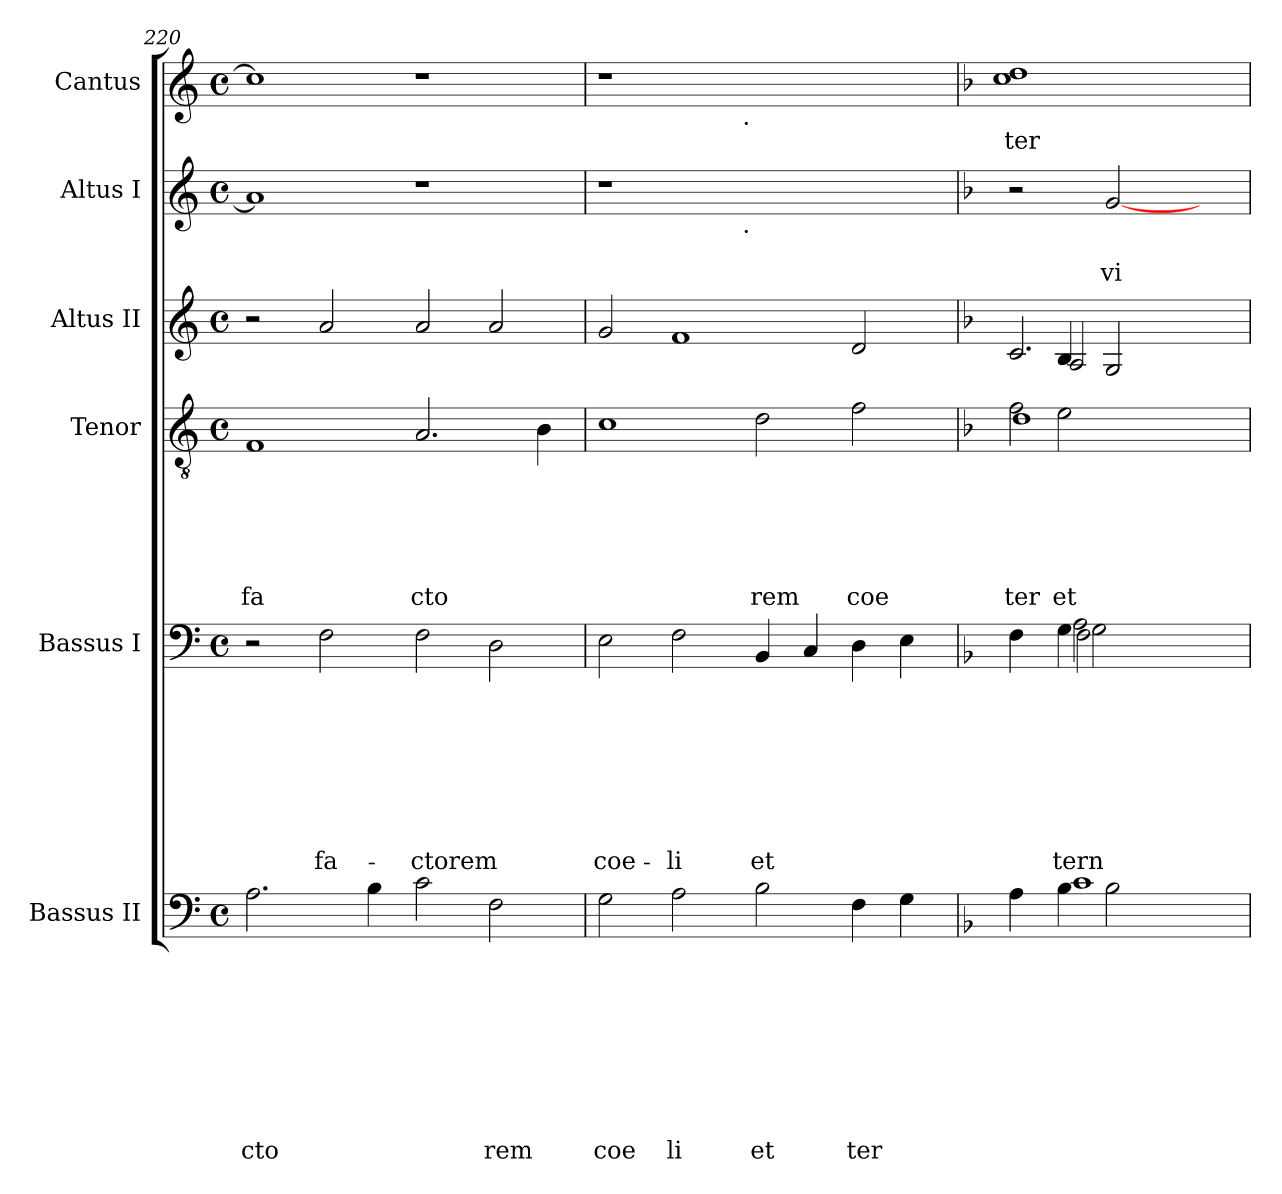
**kern	**text	**text	**text	**text	**text	**text	**text	**text	**text	**kern	**text	**text	**text	**text	**text	**text	**text	**text	**kern	**text	**text	**text	**text	**text	**text	**kern	**kern	**text	**text	**kern	**text
*part6	*part6	*part6	*part6	*part6	*part6	*part6	*part6	*part6	*part6	*part5	*part5	*part5	*part5	*part5	*part5	*part5	*part5	*part5	*part4	*part4	*part4	*part4	*part4	*part4	*part4	*part3	*part2	*part2	*part2	*part1	*part1
*staff6	*staff6	*staff6	*staff6	*staff6	*staff6	*staff6	*staff6	*staff6	*staff6	*staff5	*staff5	*staff5	*staff5	*staff5	*staff5	*staff5	*staff5	*staff5	*staff4	*staff4	*staff4	*staff4	*staff4	*staff4	*staff4	*staff3	*staff2	*staff2	*staff2	*staff1	*staff1
*I"Bassus II	*	*	*	*	*	*	*	*	*	*I"Bassus I	*	*	*	*	*	*	*	*	*I"Tenor	*	*	*	*	*	*	*I"Altus II	*I"Altus I	*	*	*I"Cantus	*
*I'B II	*	*	*	*	*	*	*	*	*	*I'B I	*	*	*	*	*	*	*	*	*I'T	*	*	*	*	*	*	*I'A II	*I'A I	*	*	*	*
*clefF4	*	*	*	*	*	*	*	*	*	*clefF4	*	*	*	*	*	*	*	*	*clefGv2	*	*	*	*	*	*	*clefG2	*clefG2	*	*	*clefG2	*
*k[]	*	*	*	*	*	*	*	*	*	*k[]	*	*	*	*	*	*	*	*	*k[]	*	*	*	*	*	*	*k[]	*k[]	*	*	*k[]	*
*C:	*	*	*	*	*	*	*	*	*	*C:	*	*	*	*	*	*	*	*	*C:	*	*	*	*	*	*	*C:	*C:	*	*	*C:	*
*M4/4	*	*	*	*	*	*	*	*	*	*M4/4	*	*	*	*	*	*	*	*	*M4/4	*	*	*	*	*	*	*M4/4	*M4/4	*	*	*M4/4	*
*met(c)	*	*	*	*	*	*	*	*	*	*met(c)	*	*	*	*	*	*	*	*	*met(c)	*	*	*	*	*	*	*met(c)	*met(c)	*	*	*met(c)	*
=220	=220	=220	=220	=220	=220	=220	=220	=220	=220	=220	=220	=220	=220	=220	=220	=220	=220	=220	=220	=220	=220	=220	=220	=220	=220	=220	=220	=220	=220	=220	=220
!	!	!	!	!	!	!	!	!	!LO:LY:b	!	!	!	!	!	!	!	!	!	!	!	!	!	!	!	!LO:LY:b	!	!	!	!	!	!
2.A\	.	.	.	.	.	.	.	.	cto	2r	.	.	.	.	.	.	.	.	1F	.	.	.	.	.	fa	2r	1a]	.	.	1cc]	.
!	!	!	!	!	!	!	!	!	!	!	!	!	!	!	!	!	!	!LO:LY:b	!	!	!	!	!	!	!	!	!	!	!	!	!
.	.	.	.	.	.	.	.	.	.	2F\	.	.	.	.	.	.	.	fa-	.	.	.	.	.	.	.	2a/	.	.	.	.	.
4B\	.	.	.	.	.	.	.	.	.	.	.	.	.	.	.	.	.	.	.	.	.	.	.	.	.	.	.	.	.	.	.
!	!	!	!	!	!	!	!	!	!	!	!	!	!	!	!	!	!	!LO:LY:b	!	!	!	!	!	!	!LO:LY:b	!	!	!	!	!	!
2c\	.	.	.	.	.	.	.	.	.	2F\	.	.	.	.	.	.	.	-ctorem	2.A/	.	.	.	.	.	cto	2a/	1r	.	.	1r	.
!	!	!	!	!	!	!	!	!	!LO:LY:b	!	!	!	!	!	!	!	!	!	!	!	!	!	!	!	!	!	!	!	!	!	!
2F\	.	.	.	.	.	.	.	.	rem	2D\	.	.	.	.	.	.	.	.	.	.	.	.	.	.	.	2a/	.	.	.	.	.
.	.	.	.	.	.	.	.	.	.	.	.	.	.	.	.	.	.	.	4B\	.	.	.	.	.	.	.	.	.	.	.	.
=221	=221	=221	=221	=221	=221	=221	=221	=221	=221	=221	=221	=221	=221	=221	=221	=221	=221	=221	=221	=221	=221	=221	=221	=221	=221	=221	=221	=221	=221	=221	=221
!	!	!	!	!	!	!	!	!	!LO:LY:b	!	!	!	!	!	!	!	!	!LO:LY:b	!	!	!	!	!	!	!	!	!	!	!	!	!
*	*	*	*	*	*	*	*	*	*	*	*	*	*	*	*	*	*	*	*	*	*	*	*	*	*	*	*^	*	*	*^	*
2G\	.	.	.	.	.	.	.	.	coe	2E\	.	.	.	.	.	.	.	coe-	1c	.	.	.	.	.	.	2g/	1r	2ryy	.	.	1r	2ryy	.
!	!	!	!	!	!	!	!	!	!LO:LY:b	!	!	!	!	!	!	!	!	!LO:LY:b	!	!	!	!	!	!	!	!	!	!	!	!	!	!	!
2A\	.	.	.	.	.	.	.	.	li	2F\	.	.	.	.	.	.	.	-li	.	.	.	.	.	.	.	1f	.	4...ryy	.	.	.	4...ryy	.
!	!	!	!	!	!	!	!	!	!	!	!	!	!	!	!	!	!	!	!	!	!	!	!	!	!	!	!	!	!	!	!	!LO:TX:b:t=.	!
!	!	!	!	!	!	!	!	!	!	!	!	!	!	!	!	!	!	!	!	!	!	!	!	!	!	!	!	!LO:TX:b:t=.	!	!	!	!	!
.	.	.	.	.	.	.	.	.	.	.	.	.	.	.	.	.	.	.	.	.	.	.	.	.	.	.	.	1ryy	.	.	.	1ryy	.
!	!	!	!	!	!	!	!	!	!LO:LY:b	!	!	!	!	!	!	!	!	!LO:LY:b	!	!	!	!	!	!	!LO:LY:b	!	!	!	!	!	!	!	!
2B\	.	.	.	.	.	.	.	.	et	4BB/	.	.	.	.	.	.	.	et	2d\	.	.	.	.	.	rem	.	1ryy	.	.	.	1ryy	.	.
.	.	.	.	.	.	.	.	.	.	4C/	.	.	.	.	.	.	.	.	.	.	.	.	.	.	.	.	.	.	.	.	.	.	.
!	!	!	!	!	!	!	!	!	!LO:LY:b	!	!	!	!	!	!	!	!	!	!	!	!	!	!	!	!LO:LY:b	!	!	!	!	!	!	!	!
4F\	.	.	.	.	.	.	.	.	ter	4D\	.	.	.	.	.	.	.	.	2f\	.	.	.	.	.	coe	2d/	.	.	.	.	.	.	.
4G\	.	.	.	.	.	.	.	.	.	4E\	.	.	.	.	.	.	.	.	.	.	.	.	.	.	.	.	.	.	.	.	.	.	.
.	.	.	.	.	.	.	.	.	.	.	.	.	.	.	.	.	.	.	.	.	.	.	.	.	.	.	.	32ryy	.	.	.	32ryy	.
*	*	*	*	*	*	*	*	*	*	*	*	*	*	*	*	*	*	*	*	*	*	*	*	*	*	*	*v	*v	*	*	*	*	*
*	*	*	*	*	*	*	*	*	*	*	*	*	*	*	*	*	*	*	*	*	*	*	*	*	*	*	*	*	*	*v	*v	*
!!LO:LB:g=z
=222	=222	=222	=222	=222	=222	=222	=222	=222	=222	=222	=222	=222	=222	=222	=222	=222	=222	=222	=222	=222	=222	=222	=222	=222	=222	=222	=222	=222	=222	=222	=222
*k[b-]	*	*	*	*	*	*	*	*	*	*k[b-]	*	*	*	*	*	*	*	*	*k[b-]	*	*	*	*	*	*	*k[b-]	*k[b-]	*	*	*k[b-]	*
*F:	*	*	*	*	*	*	*	*	*	*F:	*	*	*	*	*	*	*	*	*F:	*	*	*	*	*	*	*F:	*F:	*	*	*F:	*
*^	*	*	*	*	*	*	*	*	*	*^	*	*	*	*	*	*	*	*	*	*	*	*	*	*	*	*	*^	*	*	*^	*
*	*	*	*	*	*	*	*	*	*	*	*	*^	*	*	*	*	*	*	*	*	*	*	*	*	*	*	*	*	*	*	*	*	*	*	*
*	*	*	*	*	*	*	*	*	*	*	*	*	*^	*	*	*	*	*	*	*	*	*	*	*	*	*	*	*	*	*	*	*	*	*	*	*
!	!	!	!	!	!	!	!	!	!	!	!	!	!	!	!	!	!	!	!	!	!	!	!	!	!	!	!	!	!LO:LY:b	!	!	!	!	!	!	!	!
*	*	*	*	*	*	*	*	*	*	*	*	*	*	*	*	*	*	*	*	*	*	*	*^	*	*	*	*	*	*	*	*	*	*	*	*	*	*
*	*	*	*	*	*	*	*	*	*	*	*	*	*	*	*	*	*	*	*	*	*	*	*	*^	*	*	*	*	*	*	*	*	*	*	*	*	*	*
!	!	!	!	!	!	!	!	!	!	!	!	!	!	!	!	!	!	!	!	!	!	!	!	!	!	!	!	!	!	!	!LO:LY:b	!	!	!	!	!	!	!	!LO:LY:b
*	*	*	*	*	*	*	*	*	*	*	*	*	*	*	*	*	*	*	*	*	*	*	*	*	*	*	*	*	*	*	*	*^	*	*	*	*	*	*	*
*	*	*	*	*	*	*	*	*	*	*	*	*	*	*	*	*	*	*	*	*	*	*	*	*	*	*	*	*	*	*	*	*	*	*v	*v	*	*	*	*	*
*	*	*	*	*	*	*	*	*	*	*	*	*	*	*	*	*	*	*	*	*	*	*	*	*	*	*	*	*	*	*	*	*	*^	*	*	*	*v	*v	*
4A\	4ryy	.	.	.	.	.	.	.	.	.	4F\	4ryy	4ryy	4ryy	.	.	.	.	.	.	.	.	2f\	4ryy	1d	.	.	.	.	.	ter	2.c/	4ryy	4ryy	2r	.	.	1cc 1dd	ter
!	!	!	!	!	!	!	!	!	!	!	!	!	!	!	!	!	!	!	!	!	!	!LO:LY:b	!	!	!	!	!	!	!	!	!LO:LY:b	!	!	!	!	!	!	!	!
4B-\	1c	.	.	.	.	.	.	.	.	.	4G\	2A\	2F\	2G\	.	.	.	.	.	.	.	tern-	.	2e\	.	.	.	.	.	.	et	.	4B-/	2A/	.	.	.	.	.
!	!	!	!	!	!	!	!	!	!	!	!	!	!	!	!	!	!	!	!	!	!	!	!	!	!	!	!	!	!	!	!	!	!	!	!	!	!LO:LY:b	!	!
2B-\	.	.	.	.	.	.	.	.	.	.	2ryy	.	.	.	.	.	.	.	.	.	.	.	4ryy	.	.	.	.	.	.	.	.	.	2G/	.	[<2g/	.	vi	.	.
.	.	.	.	.	.	.	.	.	.	.	.	2ryy	2ryy	2ryy	.	.	.	.	.	.	.	.	2ryy	4ryy	.	.	.	.	.	.	.	4ryy	.	4ryy	.	.	.	.	.
4ryy	.	.	.	.	.	.	.	.	.	.	4ryy	.	.	.	.	.	.	.	.	.	.	.	.	4ryy	4ryy	.	.	.	.	.	.	4ryy	4ryy	4ryy	4ryy	.	.	4ryy	.
*v	*v	*	*	*	*	*	*	*	*	*	*	*	*	*	*	*	*	*	*	*	*	*	*v	*v	*v	*	*	*	*	*	*	*v	*v	*v	*	*	*	*	*
*	*	*	*	*	*	*	*	*	*	*v	*v	*v	*v	*	*	*	*	*	*	*	*	*	*	*	*	*	*	*	*	*	*	*	*	*
=	=	=	=	=	=	=	=	=	=	=	=	=	=	=	=	=	=	=	=	=	=	=	=	=	=	=	=	=	=	=	=
*-	*-	*-	*-	*-	*-	*-	*-	*-	*-	*-	*-	*-	*-	*-	*-	*-	*-	*-	*-	*-	*-	*-	*-	*-	*-	*-	*-	*-	*-	*-	*-
